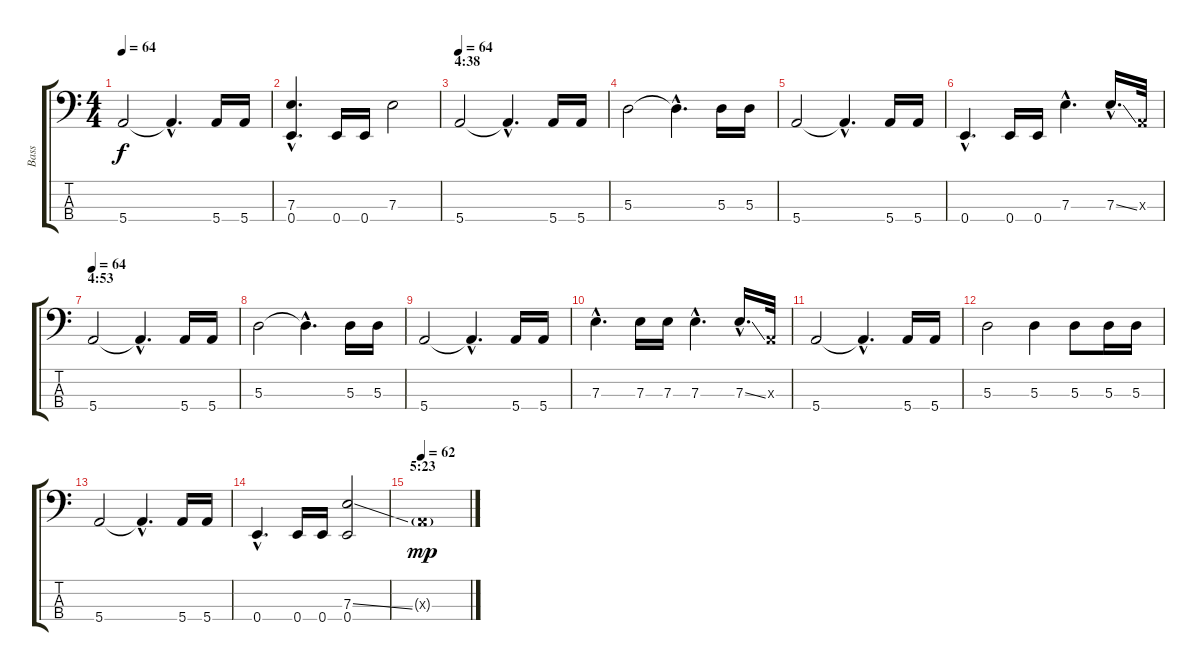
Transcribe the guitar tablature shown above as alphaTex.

\track ("Bass" "Bass") {instrument fretlessbass}
\staff {score tabs}
\tuning (G2 D2 A1 E1) {hide}
\ts (4 4)
\tempo 64
\clef f4
\ks c
5.4.2{dy f} 5.4{hac t}.4{d} 5.4.16 5.4.16 |
(7.3{hac} 0.4{hac}).4{d} 0.4.16 0.4.16 7.3.2 |
\section ("" "4:38")
\tempo 64
5.4.2 5.4{hac t}.4{d} 5.4.16 5.4.16 |
5.3.2 5.3{hac t}.4{d} 5.3.16 5.3.16 |
5.4.2 5.4{hac t}.4{d} 5.4.16 5.4.16 |
0.4{hac}.4{d} 0.4.16 0.4.16 7.3{hac}.4{d} 7.3{ss hac}.16{d} 0.3{x}.32 |
\section ("" "4:53")
\tempo 64
5.4.2 5.4{hac t}.4{d} 5.4.16 5.4.16 |
5.3.2 5.3{hac t}.4{d} 5.3.16 5.3.16 |
5.4.2 5.4{hac t}.4{d} 5.4.16 5.4.16 |
7.3{hac}.4{d} 7.3.16 7.3.16 7.3{hac}.4{d} 7.3{ss hac}.16{d} 0.3{x}.32 |
5.4.2 5.4{hac t}.4{d} 5.4.16 5.4.16 |
5.3.2 5.3.4 5.3.8 5.3.16 5.3.16 |
5.4.2 5.4{hac t}.4{d} 5.4.16 5.4.16 |
0.4{hac}.4{d} 0.4.16 0.4.16 (7.3{ss} 0.4).2 |
\section ("" "5:23")
\tempo 62
0.3{g x}.1{dy mp}
